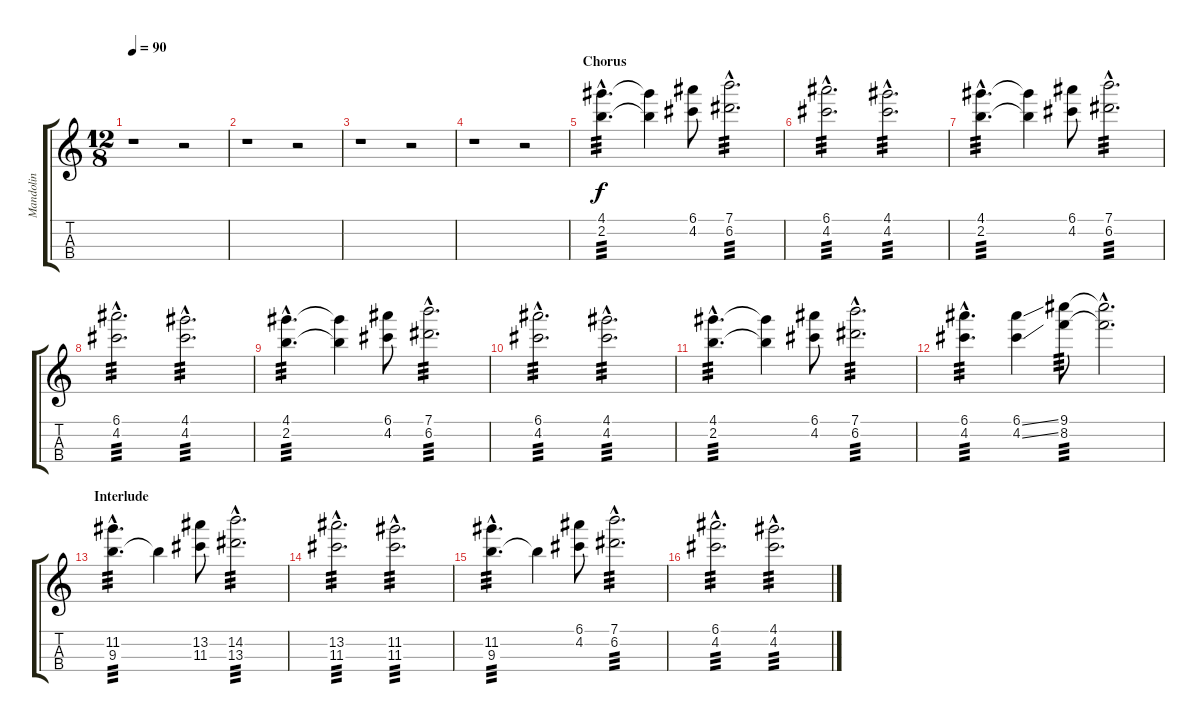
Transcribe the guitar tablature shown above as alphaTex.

\track ("Mandolin" "Mandolin") {instrument acousticguitarsteel}
\staff {score tabs}
\tuning (E5 A4 D4 G3) {hide}
\ts (12 8)
\tempo 90
\clef g2
\ks c
r.1{dy f} r.2 |
r.1 r.2 |
r.1 r.2 |
r.1 r.2 |
\section ("" "Chorus")
(4.1{hac} 2.2{hac}).4{d tp 3} (4.1{t} 2.2{t}).4 (6.1 4.2).8 (7.1{hac} 6.2{hac}).2{d tp 3} |
(6.1{hac} 4.2{hac}).2{d tp 3} (4.1{hac} 4.2{hac}).2{d tp 3} |
(4.1{hac} 2.2{hac}).4{d tp 3} (4.1{t} 2.2{t}).4 (6.1 4.2).8 (7.1{hac} 6.2{hac}).2{d tp 3} |
(6.1{hac} 4.2{hac}).2{d tp 3} (4.1{hac} 4.2{hac}).2{d tp 3} |
(4.1{hac} 2.2{hac}).4{d tp 3} (4.1{t} 2.2{t}).4 (6.1 4.2).8 (7.1{hac} 6.2{hac}).2{d tp 3} |
(6.1{hac} 4.2{hac}).2{d tp 3} (4.1{hac} 4.2{hac}).2{d tp 3} |
(4.1{hac} 2.2{hac}).4{d tp 3} (4.1{t} 2.2{t}).4 (6.1 4.2).8 (7.1{hac} 6.2{hac}).2{d tp 3} |
(6.1{hac} 4.2{hac}).4{d tp 3} (6.1{ss} 4.2{ss}).4 (9.1 8.2).8{tp 3} (9.1{hac t} 8.2{hac t}).2{d} |
\section ("" "Interlude")
(11.2{hac} 9.3{hac}).4{d tp 3} 9.3{t}.4 (13.2 11.3).8 (14.2{hac} 13.3{hac}).2{d tp 3} |
(13.2{hac} 11.3{hac}).2{d tp 3} (11.2{hac} 11.3{hac}).2{d tp 3} |
(11.2{hac} 9.3{hac}).4{d tp 3} 9.3{t}.4 (6.1 4.2).8 (7.1{hac} 6.2{hac}).2{d tp 3} |
(6.1{hac} 4.2{hac}).2{d tp 3} (4.1{hac} 4.2{hac}).2{d tp 3}
